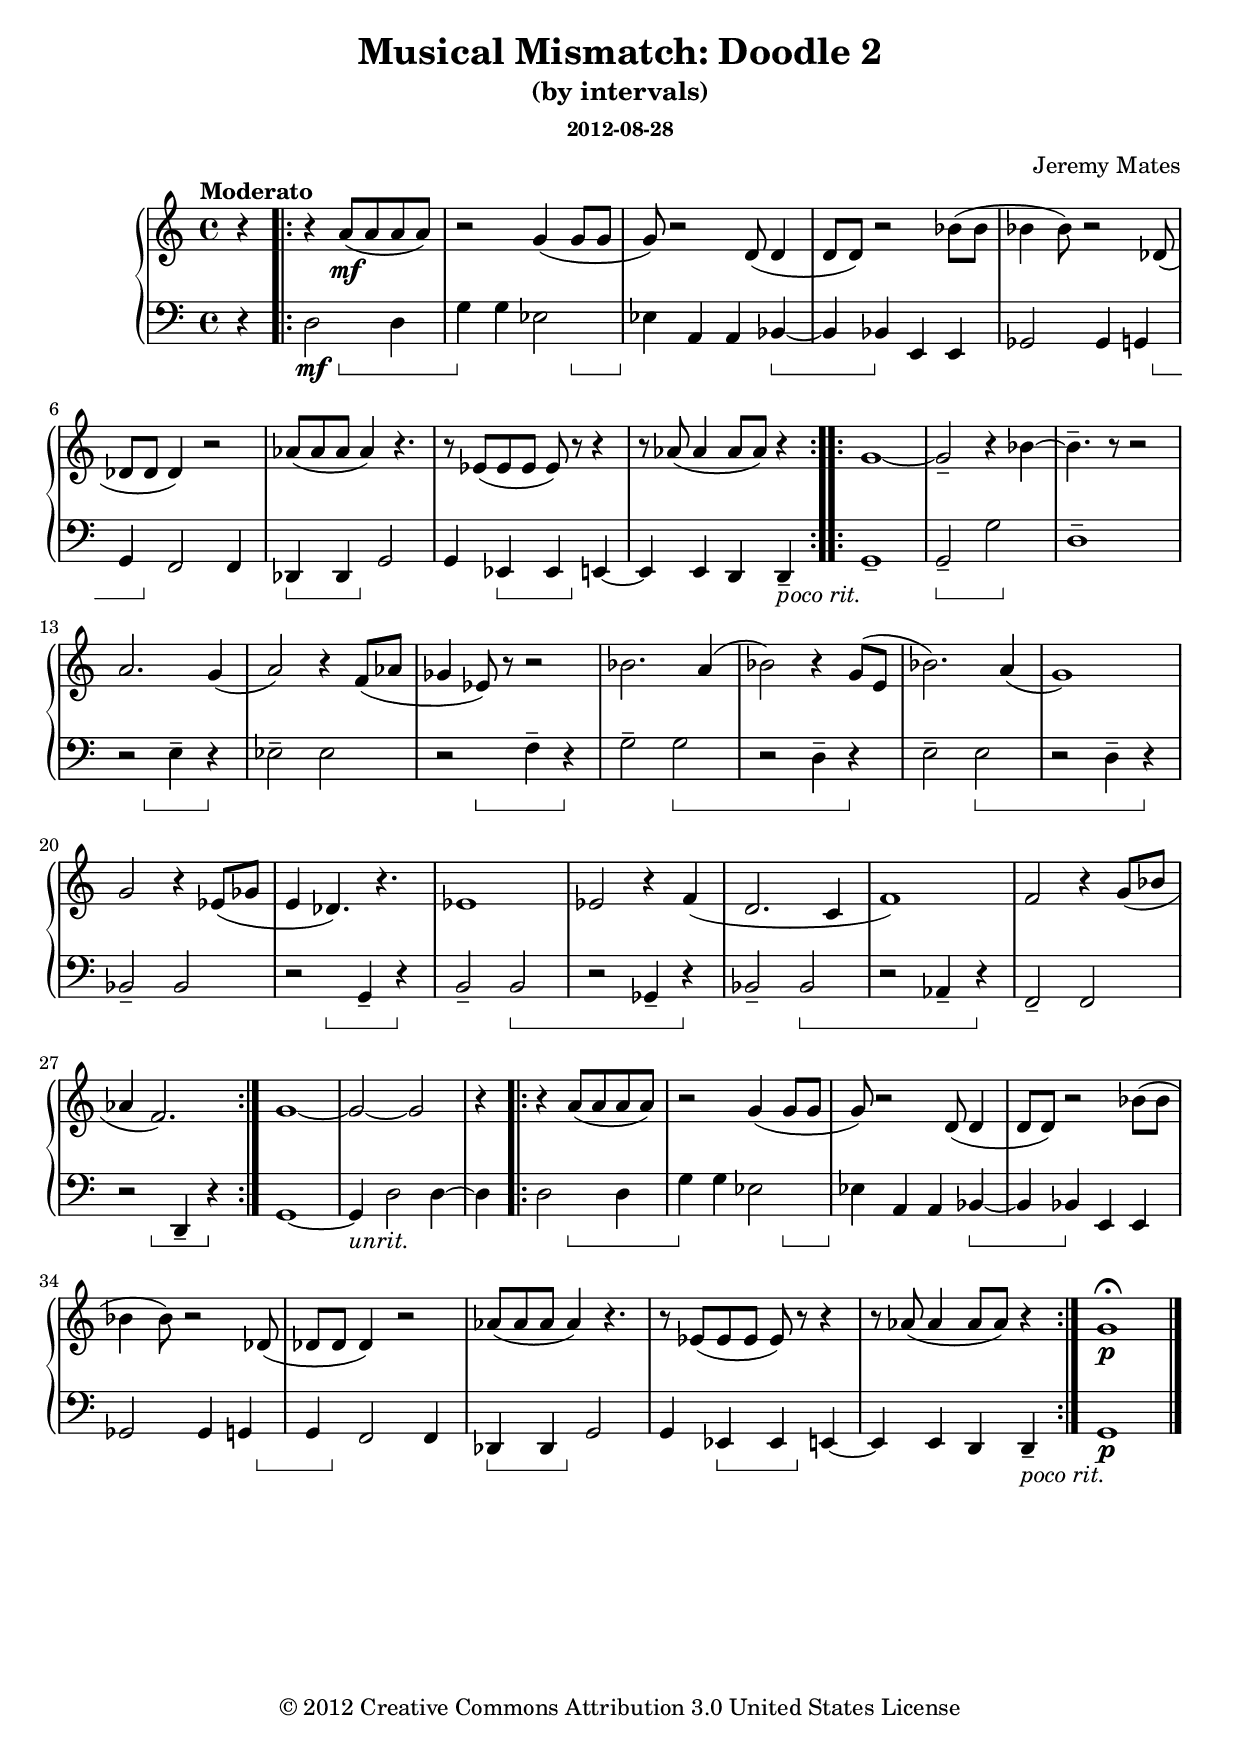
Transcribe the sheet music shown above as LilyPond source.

%%%%%%%%%%%%%%%%%%%%%%%%%%%%%%%      MMD      %%%%%%%%%%%%%%%%%%%%%%%%%%%%%%%
%                                                                           %
% LilyPond engraving system - http://www.lilypond.org/
%
% Built from doodle-interval-gen* scripts (intervals derived from the
% note probabilities in base-odds.json).

\version "2.14.0"

\header {
  title       = "Musical Mismatch: Doodle 2"
  subtitle    = "(by intervals)"
  composer    = "Jeremy Mates"
  subsubtitle = "2012-08-28"
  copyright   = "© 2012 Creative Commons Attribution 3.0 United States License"
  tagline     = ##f
}

\include "articulate.ly"

%                                                                           %
%%%%%%%%%%%%%%%%%%%%%%%%%%%%%%%     Upper     %%%%%%%%%%%%%%%%%%%%%%%%%%%%%%%
%                                                                           %

voiceoneone = {
  \set Score.tempoHideNote = ##t
  \tempo "Moderato" 4=116

  r4
  \repeat volta 2 {
    \tempo 4=116
    r4 a'8(\mf a'8 a'8 a'8) |
    r2 g'4( g'8 g'8 |
    g'8) r2 d'8( d'4 |
    d'8 d'8) r2 bes'8( bes'8 |

    bes'4 bes'8) r2 des'8( |
    des'8 des'8 des'4) r2 |
    aes'8( aes'8 aes'8 aes'4) r4. |
    r8 ees'8( ees'8 ees'8 ees'8) r8 r4 |

    r8 aes'8( aes'4 aes'8 aes'8) \tempo 4=108 r4 |
  }
}

voiceonetwo = {
  \repeat volta 2 {
    \tempo 4=112
    g'1~ |
    g'2-- r4 bes'4~ |

    bes'4.-- r8 r2 |
    a'2. g'4( |
    a'2) r4 f'8( aes'8 |
    ges'4 ees'8) r8 r2 |

    bes'2. a'4( |
    bes'2) r4 g'8( e'8 |
    bes'2.) a'4( |
    g'1) |

    g'2 r4 ees'8( ges'8 |
    e'4 des'4.) r4. |
    ees'1 |
    ees'2 r4 f'4( |

    d'2. c'4 |
    f'1) |
    f'2 r4 g'8( bes'8 |
    aes'4 \tempo 4=108 f'2.) |
  }

  g'1~ |
  \tempo 4=114
  g'2~ \tempo 4=116 g'2 |

  r4
  \repeat volta 2 {
    \tempo 4=116
    r4 a'8( a'8 a'8 a'8) |
    r2 g'4( g'8 g'8 |
    g'8) r2 d'8( d'4 |
    d'8 d'8) r2 bes'8( bes'8 |

    bes'4 bes'8) r2 des'8( |
    des'8 des'8 des'4) r2 |
    aes'8( aes'8 aes'8 aes'4) r4. |
    r8 ees'8( ees'8 ees'8 ees'8) r8 r4 |

    r8 aes'8( aes'4 aes'8 aes'8) \tempo 4=96 r4 |
  }

  g'1\fermata\p |
}

%                                                                           %
%%%%%%%%%%%%%%%%%%%%%%%%%%%%%%%     Lower     %%%%%%%%%%%%%%%%%%%%%%%%%%%%%%%
%                                                                           %

voicetwoone = {
  r4
  \repeat volta 2 {
    d2\mf d4 |
    g4 g4 ees2 |
    ees4 a,4 a,4 bes,4~ |
    bes,4 bes,4 e,4 e,4 |

    ges,2 ges,4 g,4 |
    g,4 f,2 f,4 |
    des,4 des,4 g,2 |
    g,4 ees,4 ees,4 e,4~ |

    e,4 e,4 d,4 d,4--_\markup { \italic "poco rit." } |
  }
}

voicetwotwo = {
  \repeat volta 2 {
    g,1-- |
    g,2-- g2 |

    d1-- |
    r2 e4-- r4 |
    ees2-- ees2 |
    r2 f4-- r4 |

    g2-- g2 |
    r2 d4-- r4 |
    e2-- e2 |
    r2 d4-- r4 |

    bes,2-- bes,2 |
    r2 g,4-- r4 |
    b,2-- b,2 |
    r2 ges,4-- r4 |

    bes,2-- bes,2 |
    r2 aes,4-- r4 |
    f,2-- f,2 |
    r2 d,4-- r4 |
  }

  g,1~ |
  g,4_\markup { \italic "unrit." } d2 d4~ |

  d4
  \repeat volta 2 {
    d2 d4 |
    g4 g4 ees2 |
    ees4 a,4 a,4 bes,4~ |
    bes,4 bes,4 e,4 e,4 |

    ges,2 ges,4 g,4 |
    g,4 f,2 f,4 |
    des,4 des,4 g,2 |
    g,4 ees,4 ees,4 e,4~ |

    e,4 e,4 d,4 d,4--_\markup { \italic "poco rit." } |
  }

  g,1\p |
}

%                                                                           %
%%%%%%%%%%%%%%%%%%%%%%%%%%%%%%%     Pedal     %%%%%%%%%%%%%%%%%%%%%%%%%%%%%%%
%                                                                           %

pedalone = {
  s4
  \repeat volta 2 {
    s4 s2\sustainOn |
    s2.\sustainOff s8\sustainOn s16 s32 s64 s128 s128\sustainOff |
    s2. s4\sustainOn |
    s8 s8 s4\sustainOff s4 s8 s8 |

    s4. s8 s4. s8\sustainOn |
    s8 s8\sustainOff s8 s8 s2 |
    s4.\sustainOn s8\sustainOff s2 |
    s4 s4\sustainOn s8 s8\sustainOff s4 |
    s1 |
  }
}

pedaltwo = {
  \repeat volta 2 {
    s1 |
    s8\sustainOn s s s  s s\sustainOff s s |

    s8 s s s  s s s s |
    s8 s s\sustainOn s  s s s\sustainOff s |
    s8 s s s  s s s s |
    s8 s s\sustainOn s  s s s\sustainOff s |

    s8 s s s  s\sustainOn s s s |
    s8 s s s  s s s\sustainOff s |
    s8 s s s  s\sustainOn s s s |
    s8 s s s  s s s\sustainOff s |

    s8 s s s  s s s s |
    s8 s s\sustainOn s  s s s\sustainOff s |
    s8 s s s  s\sustainOn s s s |
    s8 s s s  s s s\sustainOff s |

    s8 s s s  s\sustainOn s s s |
    s8 s s s  s s s\sustainOff s |
    s8 s s s  s s s s |
    s8 s s\sustainOn s  s s s\sustainOff s |
  }

  s1 |
  s1 |

  s4
  \repeat volta 2 {
    s4 s2\sustainOn |
    s2.\sustainOff s8\sustainOn s16 s32 s64 s128 s128\sustainOff |
    s2. s4\sustainOn |
    s8 s8 s4\sustainOff s4 s8 s8 |

    s4. s8 s4. s8\sustainOn |
    s8 s8\sustainOff s8 s8 s2 |
    s4.\sustainOn s8\sustainOff s2 |
    s4 s4\sustainOn s8 s8\sustainOff s4 |
    s1 |
  }

  s1 |
}

%                                                                           %
%%%%%%%%%%%%%%%%%%%%%%%%%%%%%%%     Misc.     %%%%%%%%%%%%%%%%%%%%%%%%%%%%%%%
%                                                                           %

voiceone = {
  \clef treble
  \voiceoneone
  \voiceonetwo

  \bar "|."
}

voicetwo = {
  \clef bass
  \voicetwoone
  \voicetwotwo

  \bar "|."
}

pedal = {
  \pedalone
  \pedaltwo
}

theblackdots = {
  <<
    \new PianoStaff <<
%     \override Score.BarNumber #'break-visibility = #'#(#t #t #t)
%     \set Score.barNumberVisibility = #(every-nth-bar-number-visible 4)

      \set PianoStaff.pedalSustainStyle = #'bracket

      \new Staff = "upper" \voiceone
      \new Staff = "lower" \voicetwo
      \new Dynamics = "pedal" \pedal
    >>
  >>
}

themusic = {
  <<
    \new PianoStaff <<
      \set Score.midiChannelMapping = #'instrument
      \new Staff = "upper" \voiceone
      \new Staff = "lower" \voicetwo
    % as otherwise Dynamics are not picked up on by player
      \new Staff = "pedal" \pedal
    >>
  >>
}

\score {
  \theblackdots
  \layout { }
}
\score {
% DBG
  \unfoldRepeats \articulate { \themusic }
% \articulate { \themusic }
  \midi { }
}

%  \markuplines { \paragraph {
%This work is licensed under the Creative Commons Attribution 3.0 United
%States License. To view a copy of this license, visit
%http://creativecommons.org/licenses/by/3.0/us/ or send a letter to
%Creative Commons, 171 Second Street, Suite 300, San Francisco,
%California, 94105.
%} }

%                                                                           %
%%%%%%%%%%%%%%%%%%%%%%%%%%%%%%%      FIN      %%%%%%%%%%%%%%%%%%%%%%%%%%%%%%%
